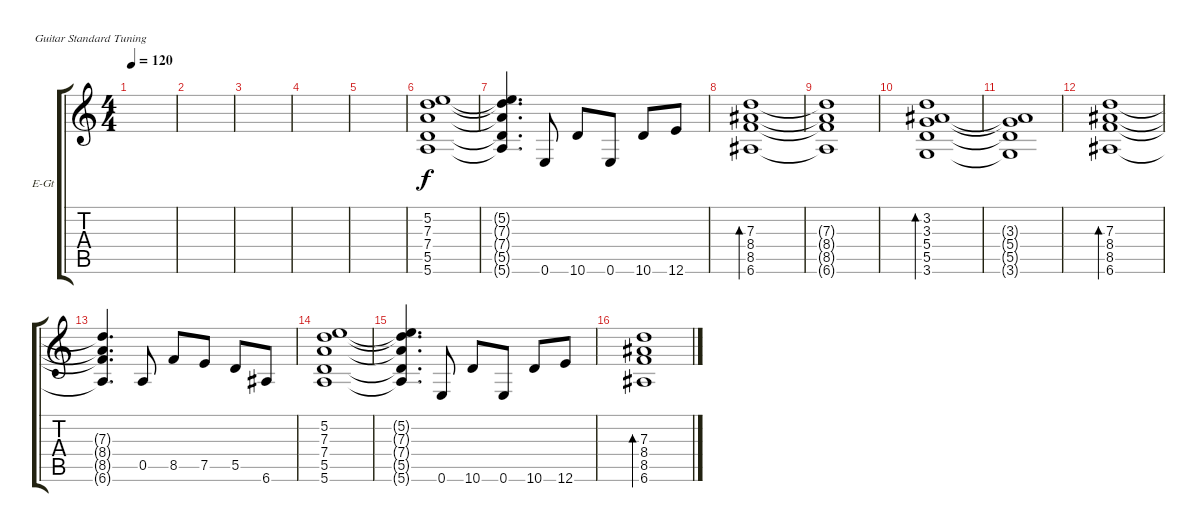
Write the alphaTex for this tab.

\defaultSystemsLayout 4
\bracketExtendMode groupsimilarinstruments
\firstSystemTrackNameOrientation horizontal
\otherSystemsTrackNameOrientation horizontal
\track ("Electric Guitar" "E-Gt") {instrument distortionguitar}
\staff {score tabs}
\tuning (E4 B3 G3 D3 A2 E2)
\ts (4 4)
\tempo 120
\clef g2
\scale
0.333333
\ks c
|
\scale
0.333333 |
\scale
0.333333 |
\scale
0.333333 |
\scale
0.333333 |
\scale
0.333333 (5.6 5.5 7.4 7.3 5.2).1 |
\scale
0.333333 (5.6{t} 5.5{t} 7.4{t} 7.3{t} 5.2{t}).4{d} 0.6.8 10.6.8 0.6.8 10.6.8 12.6.8 |
\scale
0.333333 (6.6 8.5 8.4 7.3).1{bd 237} |
\scale
0.333333 (6.6{t} 8.5{t} 8.4{t} 7.3{t}).1 |
\scale
0.333333 (3.6 5.5 5.4 3.3 3.2).1{bd 479} |
(3.6{t} 5.5{t} 5.4{t} 3.3{t}).1 |
(6.6 8.5 8.4 7.3).1{bd 479} |
(6.6{t} 8.5{t} 8.4{t} 7.3{t}).4{d} 0.5.8 8.5.8 7.5.8 5.5.8 6.6.8 |
(5.6 5.5 7.4 7.3 5.2).1 |
(5.6{t} 5.5{t} 7.4{t} 7.3{t} 5.2{t}).4{d} 0.6.8 10.6.8 0.6.8 10.6.8 12.6.8 |
(6.6 8.5 8.4 7.3).1{bd 479}
